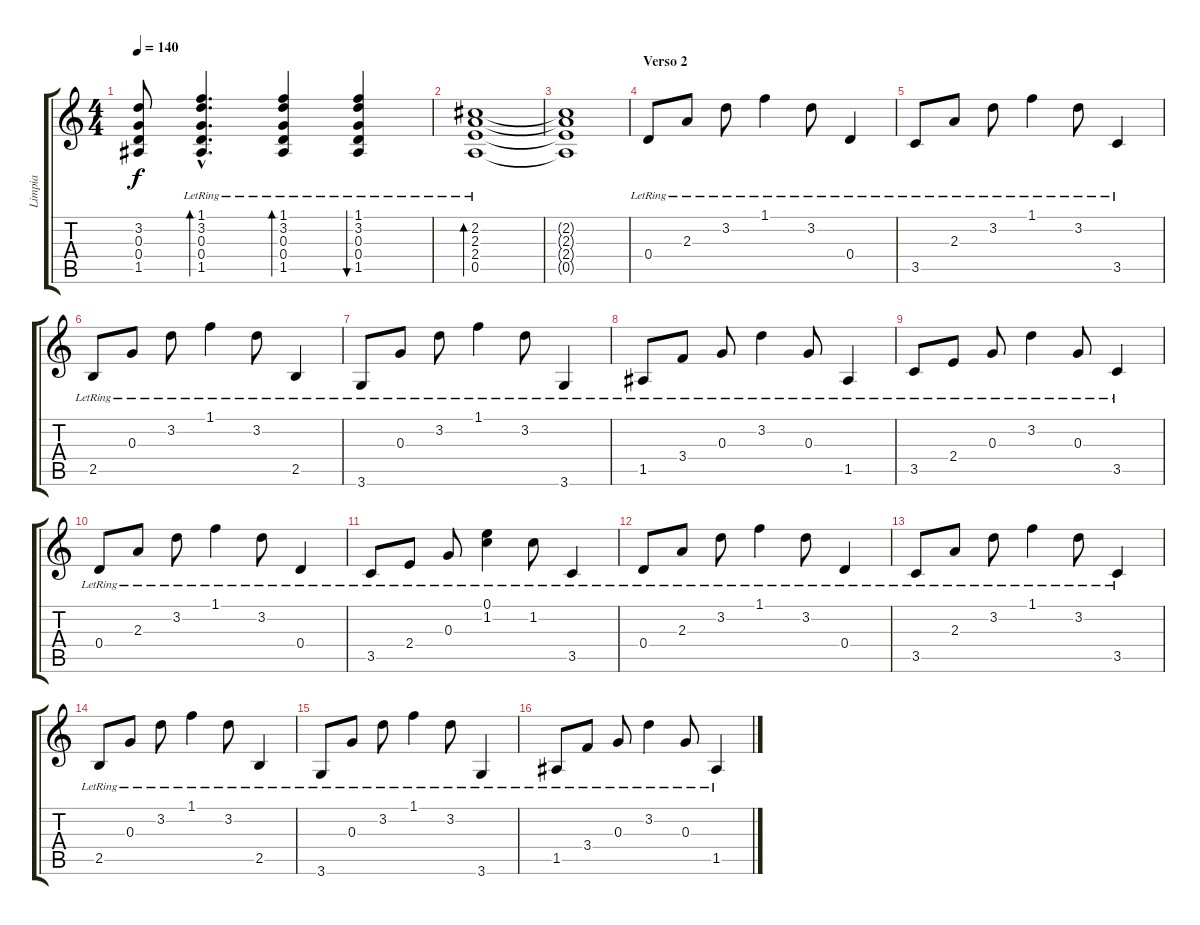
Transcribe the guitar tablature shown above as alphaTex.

\track ("Limpia" "Limpia") {instrument electricguitarclean}
\staff {score tabs}
\tuning (E4 B3 G3 D3 A2 E2) {hide}
\ts (4 4)
\tempo 140
\clef g2
\ks c
(3.2{t} 0.3{t} 0.4{t} 1.5{t}).8{dy f} (1.1{hac lr} 3.2{hac lr} 0.3{hac lr} 0.4{hac lr} 1.5{hac lr}).4{d bd 120} (1.1{lr} 3.2{lr} 0.3{lr} 0.4{lr} 1.5{lr}).4{bd 120} (1.1{lr} 3.2{lr} 0.3{lr} 0.4{lr} 1.5{lr}).4{bu 120} |
(2.2{lr} 2.3{lr} 2.4{lr} 0.5{lr}).1{bd 60} |
(2.2{t} 2.3{t} 2.4{t} 0.5{t}).1 |
\section ("" "Verso 2")
0.4{lr}.8 2.3{lr}.8 3.2{lr}.8 1.1{lr}.4 3.2{lr}.8 0.4{lr}.4 |
3.5{lr}.8 2.3{lr}.8 3.2{lr}.8 1.1{lr}.4 3.2{lr}.8 3.5{lr}.4 |
2.5{lr}.8 0.3{lr}.8 3.2{lr}.8 1.1{lr}.4 3.2{lr}.8 2.5{lr}.4 |
3.6{lr}.8 0.3{lr}.8 3.2{lr}.8 1.1{lr}.4 3.2{lr}.8 3.6{lr}.4 |
1.5{lr}.8 3.4{lr}.8 0.3{lr}.8 3.2{lr}.4 0.3{lr}.8 1.5{lr}.4 |
3.5{lr}.8 2.4{lr}.8 0.3{lr}.8 3.2{lr}.4 0.3{lr}.8 3.5{lr}.4 |
0.4{lr}.8 2.3{lr}.8 3.2{lr}.8 1.1{lr}.4 3.2{lr}.8 0.4{lr}.4 |
3.5{lr}.8 2.4{lr}.8 0.3{lr}.8 (0.1{lr} 1.2{lr}).4 1.2{lr}.8 3.5{lr}.4 |
0.4{lr}.8 2.3{lr}.8 3.2{lr}.8 1.1{lr}.4 3.2{lr}.8 0.4{lr}.4 |
3.5{lr}.8 2.3{lr}.8 3.2{lr}.8 1.1{lr}.4 3.2{lr}.8 3.5{lr}.4 |
2.5{lr}.8 0.3{lr}.8 3.2{lr}.8 1.1{lr}.4 3.2{lr}.8 2.5{lr}.4 |
3.6{lr}.8 0.3{lr}.8 3.2{lr}.8 1.1{lr}.4 3.2{lr}.8 3.6{lr}.4 |
1.5{lr}.8 3.4{lr}.8 0.3{lr}.8 3.2{lr}.4 0.3{lr}.8 1.5{lr}.4
